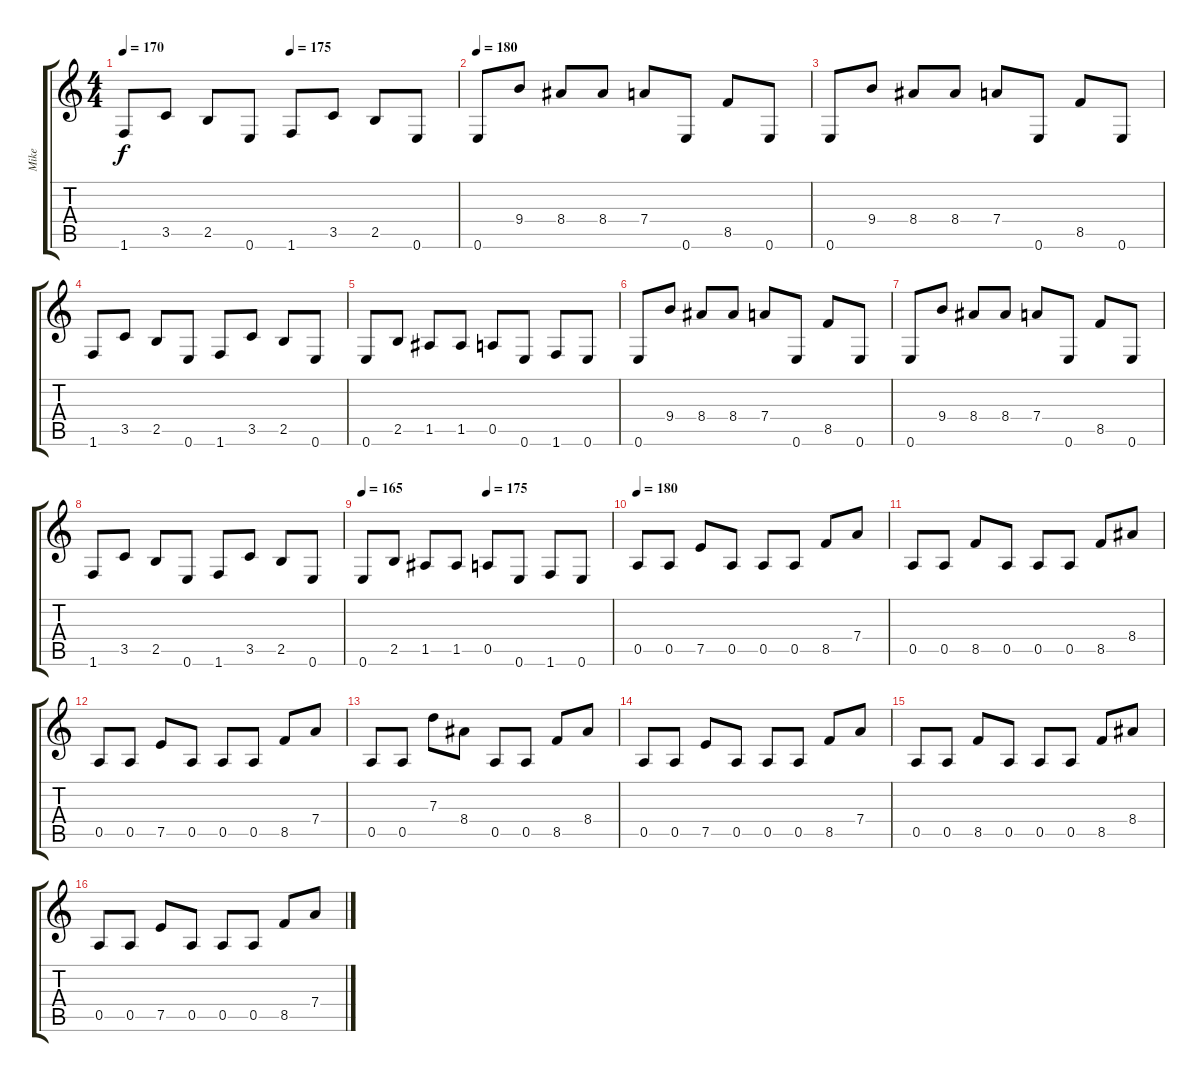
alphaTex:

\track ("Mike" "Mike") {instrument distortionguitar}
\staff {score tabs}
\tuning (E4 B3 G3 D3 A2 E2) {hide}
\ts (4 4)
\tempo 170
\tempo (175 0.5)
\clef g2
\ks c
1.6.8{dy f} 3.5.8 2.5.8 0.6.8 1.6.8 3.5.8 2.5.8 0.6.8 |
\tempo 180
0.6.8 9.4.8 8.4.8 8.4.8 7.4.8 0.6.8 8.5.8 0.6.8 |
0.6.8 9.4.8 8.4.8 8.4.8 7.4.8 0.6.8 8.5.8 0.6.8 |
1.6.8 3.5.8 2.5.8 0.6.8 1.6.8 3.5.8 2.5.8 0.6.8 |
0.6.8 2.5.8 1.5.8 1.5.8 0.5.8 0.6.8 1.6.8 0.6.8 |
0.6.8 9.4.8 8.4.8 8.4.8 7.4.8 0.6.8 8.5.8 0.6.8 |
0.6.8 9.4.8 8.4.8 8.4.8 7.4.8 0.6.8 8.5.8 0.6.8 |
1.6.8 3.5.8 2.5.8 0.6.8 1.6.8 3.5.8 2.5.8 0.6.8 |
\tempo 165
\tempo (175 0.5)
0.6.8 2.5.8 1.5.8 1.5.8 0.5.8 0.6.8 1.6.8 0.6.8 |
\tempo 180
0.5.8 0.5.8 7.5.8 0.5.8 0.5.8 0.5.8 8.5.8 7.4.8 |
0.5.8 0.5.8 8.5.8 0.5.8 0.5.8 0.5.8 8.5.8 8.4.8 |
0.5.8 0.5.8 7.5.8 0.5.8 0.5.8 0.5.8 8.5.8 7.4.8 |
0.5.8 0.5.8 7.3.8 8.4.8 0.5.8 0.5.8 8.5.8 8.4.8 |
0.5.8 0.5.8 7.5.8 0.5.8 0.5.8 0.5.8 8.5.8 7.4.8 |
0.5.8 0.5.8 8.5.8 0.5.8 0.5.8 0.5.8 8.5.8 8.4.8 |
0.5.8 0.5.8 7.5.8 0.5.8 0.5.8 0.5.8 8.5.8 7.4.8
